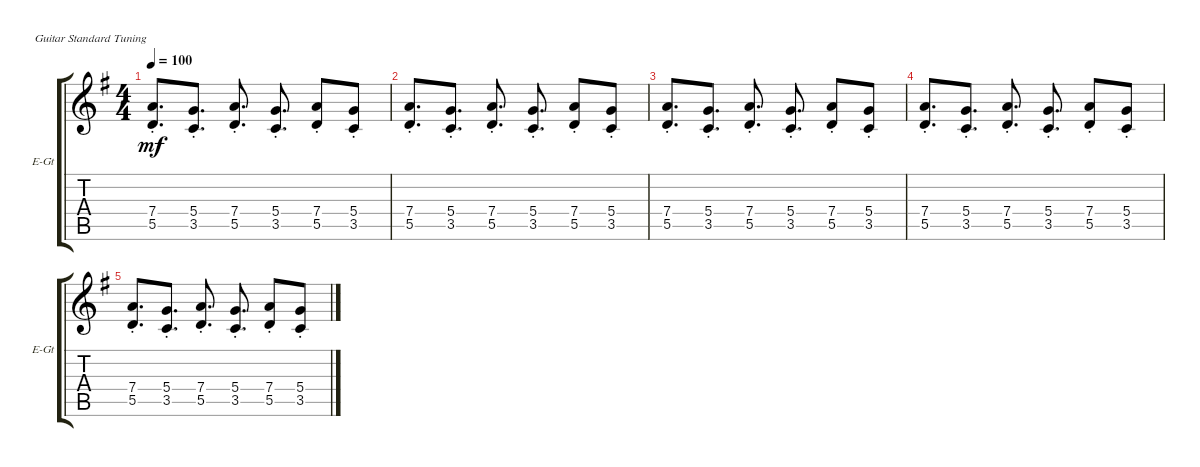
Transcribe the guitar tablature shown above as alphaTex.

\defaultSystemsLayout 4
\bracketExtendMode groupsimilarinstruments
\singleTrackTrackNamePolicy allsystems
\multiTrackTrackNamePolicy allsystems
\firstSystemTrackNameOrientation horizontal
\otherSystemsTrackNameOrientation horizontal
\track ("Electric Guitar" "E-Gt") {instrument overdrivenguitar}
\staff {score tabs}
\tuning (E4 B3 G3 D3 A2 E2)
\ts (4 4)
\tempo 100
\clef g2
\ks g
(5.5 7.4{st}).8{d dy mf} (3.5 5.4{st}).8{d} (5.5{st} 7.4).8{d} (3.5{st} 5.4).8{d} (5.5{st} 7.4).8 (3.5{st} 5.4).8 |
(5.5 7.4{st}).8{d} (3.5 5.4{st}).8{d} (5.5{st} 7.4).8{d} (3.5{st} 5.4).8{d} (5.5{st} 7.4).8 (3.5{st} 5.4).8 |
(5.5 7.4{st}).8{d} (3.5 5.4{st}).8{d} (5.5{st} 7.4).8{d} (3.5{st} 5.4).8{d} (5.5{st} 7.4).8 (3.5{st} 5.4).8 |
(5.5 7.4{st}).8{d} (3.5 5.4{st}).8{d} (5.5{st} 7.4).8{d} (3.5{st} 5.4).8{d} (5.5{st} 7.4).8 (3.5{st} 5.4).8 |
(5.5 7.4{st}).8{d} (3.5 5.4{st}).8{d} (5.5{st} 7.4).8{d} (3.5{st} 5.4).8{d} (5.5{st} 7.4).8 (3.5{st} 5.4).8
